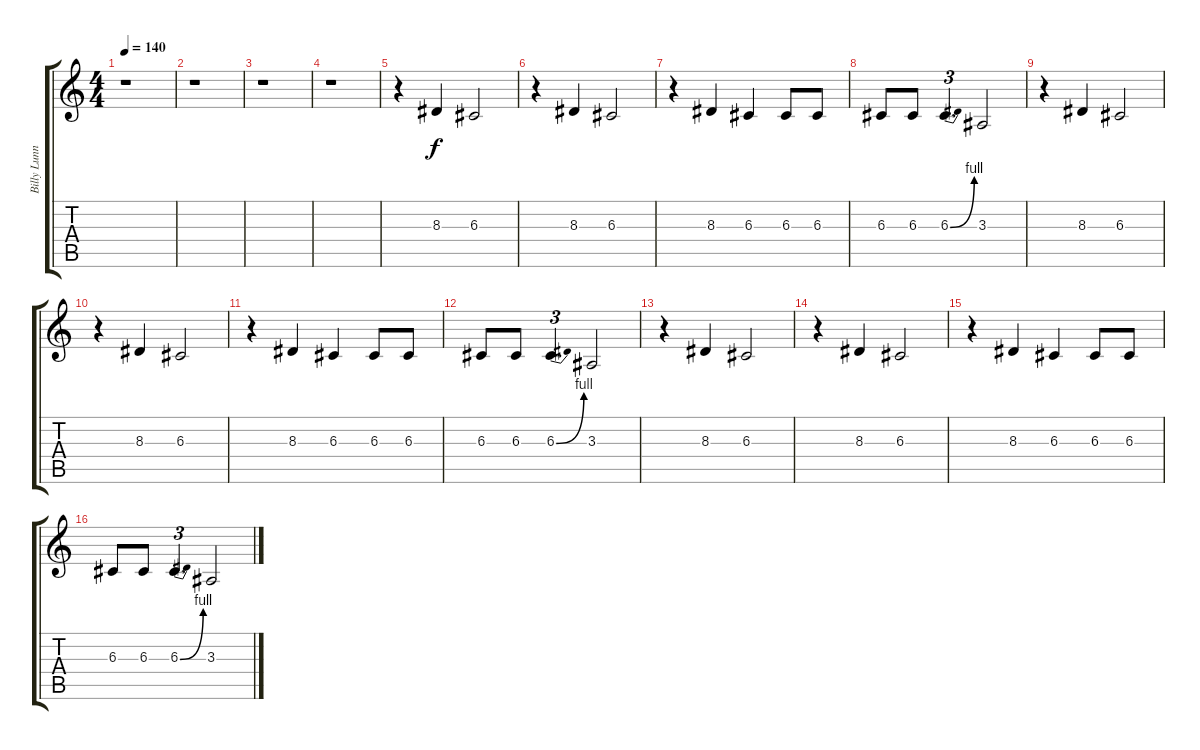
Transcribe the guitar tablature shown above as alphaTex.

\track ("Billy Lunn" "Billy Lunn") {instrument lead6voice}
\staff {score tabs}
\tuning (E4 B3 G3 D3 A2 D2) {hide}
\ts (4 4)
\tempo 140
\clef g2
\ks c
r.1{dy f} |
r.1 |
r.1 |
r.1 |
r.4 8.3.4 6.3.2 |
r.4 8.3.4 6.3.2 |
r.4 8.3.4 6.3.4 6.3.8 6.3.8 |
6.3.8 6.3.8 6.3{be (bend 0 0 60 4)}.4{d tu (3 2)} 3.3.2 |
r.4 8.3.4 6.3.2 |
r.4 8.3.4 6.3.2 |
r.4 8.3.4 6.3.4 6.3.8 6.3.8 |
6.3.8 6.3.8 6.3{be (bend 0 0 60 4)}.4{d tu (3 2)} 3.3.2 |
r.4 8.3.4 6.3.2 |
r.4 8.3.4 6.3.2 |
r.4 8.3.4 6.3.4 6.3.8 6.3.8 |
6.3.8 6.3.8 6.3{be (bend 0 0 60 4)}.4{d tu (3 2)} 3.3.2
